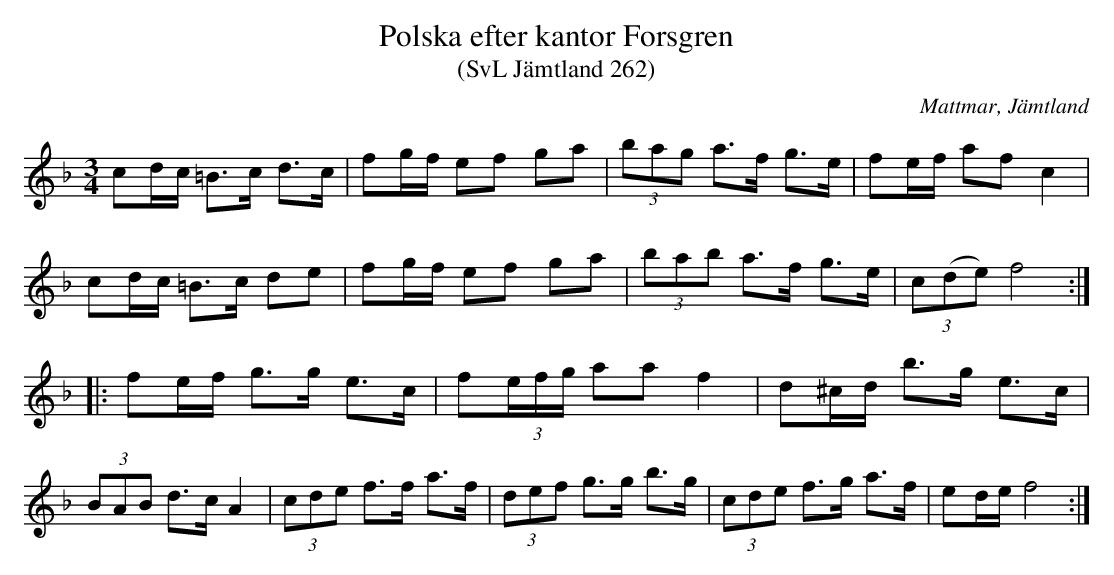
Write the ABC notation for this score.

X:1
T:Polska efter kantor Forsgren
T:(SvL Jämtland 262)
O:Mattmar, Jämtland
M:3/4
L:1/8
K:F
cd/c/ =B>c d>c | fg/f/ ef ga | (3bag  a>f g>e|fe/f/ af c2 |
cd/c/ =B>c de|fg/f/ ef ga|(3bab  a>f g>e|(3c(de) f4:|
|: fe/f/ g>g e>c| f(3e/f/g/  aa f2 | d^c/d/ b>g e>c |
 (3BAB  d>c A2| (3cde f>f a>f| (3def  g>g b>g| (3cde  f>g a>f|ed/e/ f4 :|
